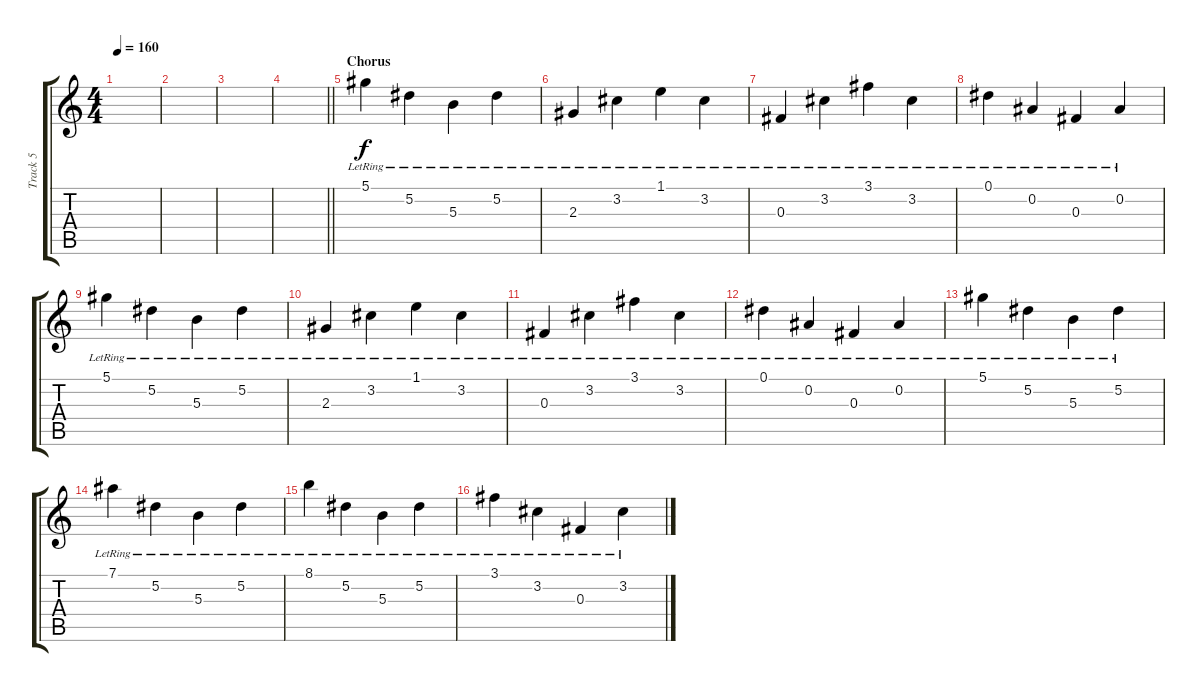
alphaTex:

\track ("Track 5" "Track 5") {instrument overdrivenguitar}
\staff {score tabs}
\tuning (Eb4 Bb3 Gb3 Db3 Ab2 Eb2) {hide}
\ts (4 4)
\tempo 160
\clef g2
\ks c
|
|
|
\barLineRight lightlight
|
\section ("" "Chorus")
5.1{lr}.4 5.2{lr}.4 5.3{lr}.4 5.2{lr}.4 |
2.3{lr}.4 3.2{lr}.4 1.1{lr}.4 3.2{lr}.4 |
0.3{lr}.4 3.2{lr}.4 3.1{lr}.4 3.2{lr}.4 |
0.1{lr}.4 0.2{lr}.4 0.3{lr}.4 0.2{lr}.4 |
5.1{lr}.4 5.2{lr}.4 5.3{lr}.4 5.2{lr}.4 |
2.3{lr}.4 3.2{lr}.4 1.1{lr}.4 3.2{lr}.4 |
0.3{lr}.4 3.2{lr}.4 3.1{lr}.4 3.2{lr}.4 |
0.1{lr}.4 0.2{lr}.4 0.3{lr}.4 0.2{lr}.4 |
5.1{lr}.4 5.2{lr}.4 5.3{lr}.4 5.2{lr}.4 |
7.1{lr}.4 5.2{lr}.4 5.3{lr}.4 5.2{lr}.4 |
8.1{lr}.4 5.2{lr}.4 5.3{lr}.4 5.2{lr}.4 |
3.1{lr}.4 3.2{lr}.4 0.3{lr}.4 3.2{lr}.4
